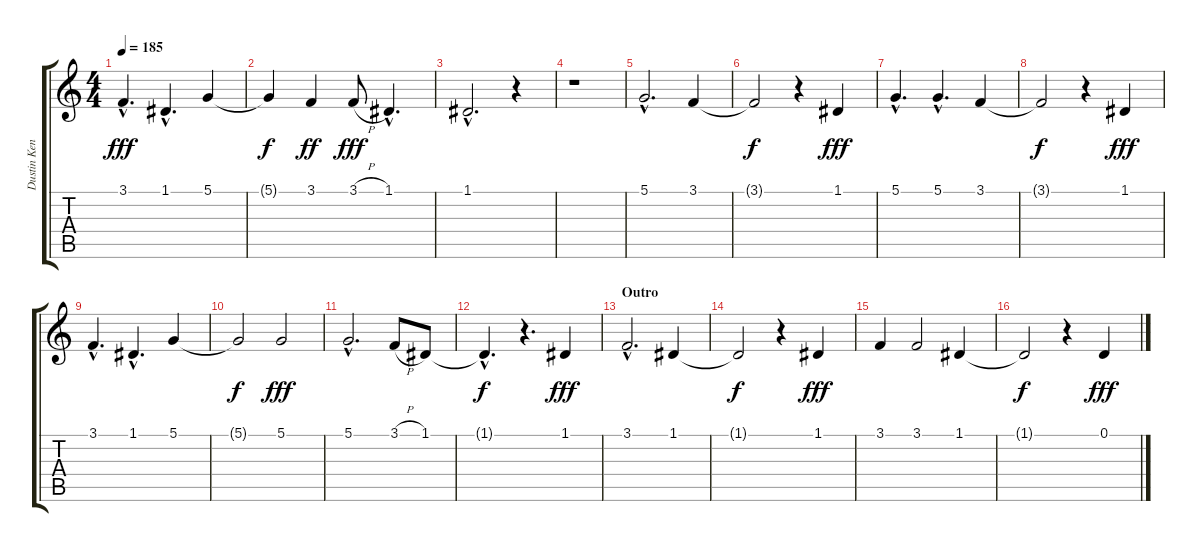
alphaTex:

\track ("Dustin Kensrue (Vocals)" "Dustin Ken") {instrument baritonesax}
\staff {score tabs}
\tuning (D4 A3 F3 C3 G2 C2) {hide}
\ts (4 4)
\tempo 185
\clef g2
\ks c
3.1{hac}.4{d dy fff} 1.1{hac}.4{d} 5.1.4 |
5.1{t}.4{dy f} 3.1.4{dy ff} 3.1{h}.8{dy fff} 1.1{hac}.4{d} |
1.1{hac}.2{d} r.4 |
r.1 |
5.1{hac}.2{d} 3.1.4 |
3.1{t}.2{dy f} r.4 1.1.4{dy fff} |
5.1{hac}.4{d} 5.1{hac}.4{d} 3.1.4 |
3.1{t}.2{dy f} r.4 1.1.4{dy fff} |
3.1{hac}.4{d} 1.1{hac}.4{d} 5.1.4 |
5.1{t}.2{dy f} 5.1.2{dy fff} |
5.1{hac}.2{d} 3.1{h}.8 1.1.8 |
1.1{hac t}.4{d dy f} r.4{d} 1.1.4{dy fff} |
\section ("" "Outro")
3.1{hac}.2{d} 1.1.4 |
1.1{t}.2{dy f} r.4 1.1.4{dy fff} |
3.1.4 3.1.2 1.1.4 |
1.1{t}.2{dy f} r.4 0.1.4{dy fff}
